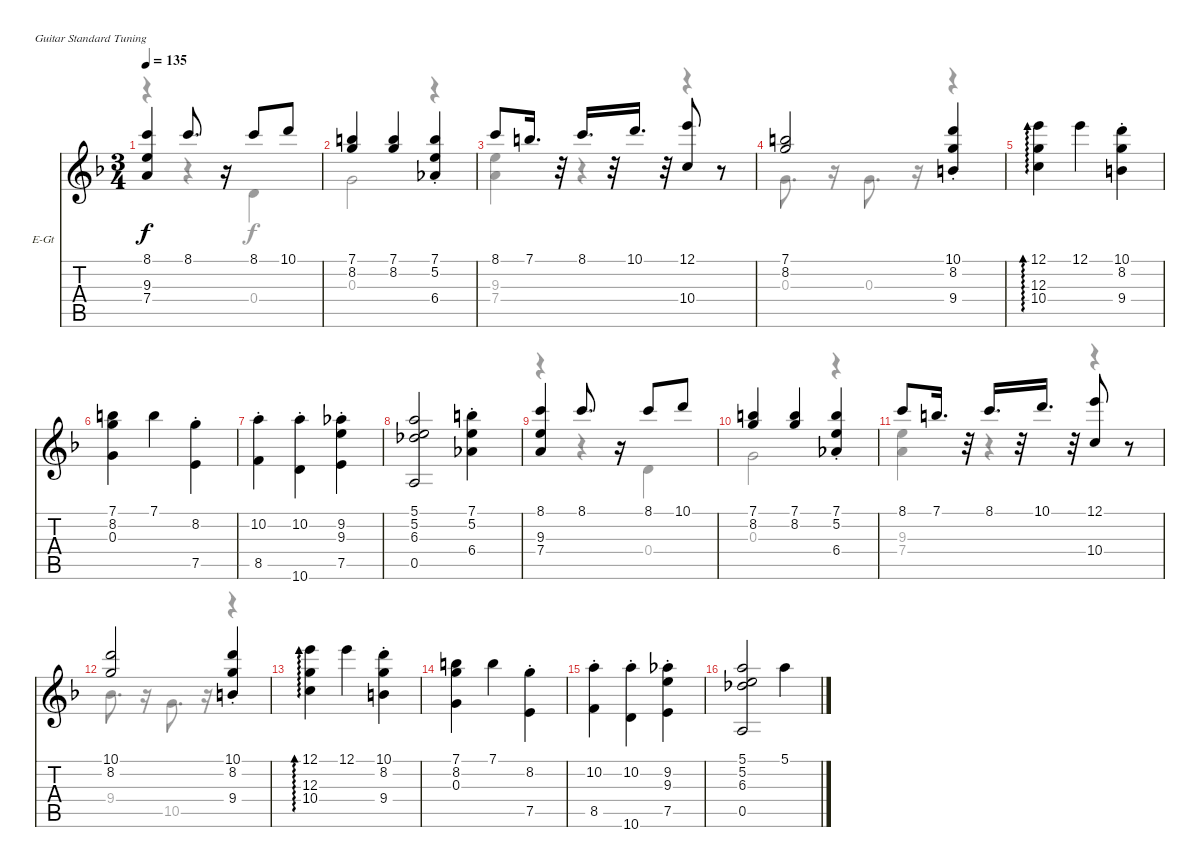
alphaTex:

\defaultSystemsLayout 4
\bracketExtendMode nobrackets
\firstSystemTrackNameOrientation horizontal
\otherSystemsTrackNameOrientation horizontal
\track ("Jazz Guitar" "E-Gt") {instrument electricguitarjazz}
\staff {score tabs}
\tuning (E4 B3 G3 D3 A2 E2)
\voice
\ts (3 4)
\tempo 135
\clef g2
\ks dminor
(8.1 7.4 9.3).4{dy f} 8.1.8{d} r.16 8.1.8 10.1.8 |
(7.1 8.2).4 (7.1 8.2).4 (6.4{st} 7.1{st} 5.2{st}).4 |
8.1.8 7.1.16{d} r.32 8.1.16{d} r.32 10.1.16{d} r.32 (12.1 10.4).8 r.8 |
(8.2 7.1).2 (9.4{st} 10.1{st} 8.2{st}).4 |
(10.4 12.1 12.3).4{ad 0} 12.1.4 (9.4{st} 10.1{st} 8.2{st}).4 |
(0.3 8.2 7.1).4 7.1.4 (7.5{st} 8.2).4 |
(8.5{st} 10.2).4 (10.6{st} 10.2).4 (7.5{st} 9.2 9.3).4 |
(0.5 5.2 5.1 6.3).2 (6.4{st} 7.1{st} 5.2{st}).4 |
(8.1 7.4 9.3).4 8.1.8{d} r.16 8.1.8 10.1.8 |
(7.1 8.2).4 (7.1 8.2).4 (6.4{st} 7.1{st} 5.2{st}).4 |
8.1.8 7.1.16{d} r.32 8.1.16{d} r.32 10.1.16{d} r.32 (12.1 10.4).8 r.8 |
(10.1 8.2).2 (9.4{st} 10.1{st} 8.2).4 |
(10.4 12.1 12.3).4{ad 0} 12.1.4 (9.4{st} 10.1{st} 8.2{st}).4 |
(0.3 8.2 7.1).4 7.1.4 (7.5{st} 8.2).4 |
(8.5{st} 10.2).4 (10.6{st} 10.2).4 (7.5{st} 9.2 9.3).4 |
(0.5 5.2 5.1 6.3).2 5.1.4
\voice
\clef g2
\ottava regular
\simile none
\ks dminor
r.4{dy f} r.4 0.4.4 |
0.3.2 r.4 |
(7.4 9.3).4 r.4 r.4 |
0.3.8{d} r.16 0.3.8{d} r.16 r.4 |
|
|
|
|
r.4 r.4 0.4.4 |
0.3.2 r.4 |
(7.4 9.3).4 r.4 r.4 |
9.4.8{d} r.16 10.5.8{d} r.16 r.4 |
|
|
|
